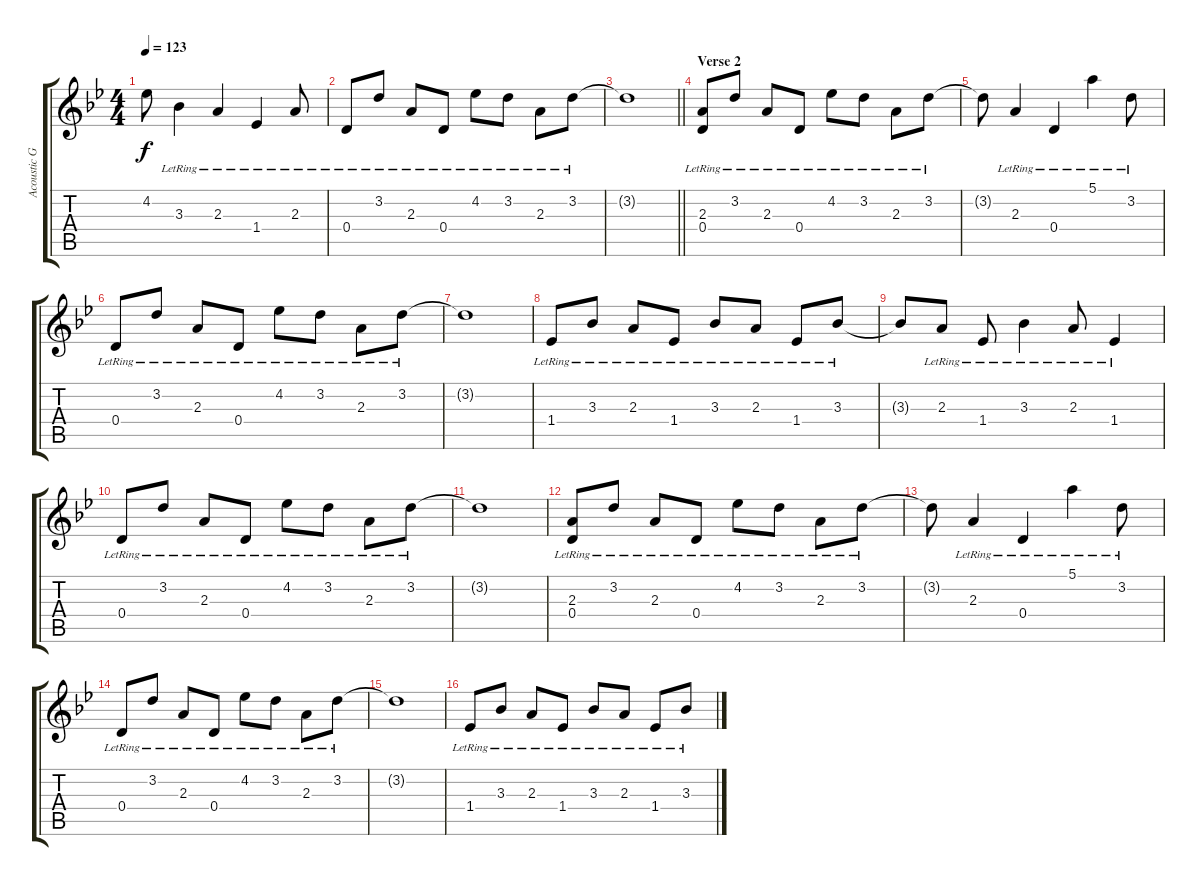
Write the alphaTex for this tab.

\track ("Acoustic Guitar" "Acoustic G") {instrument acousticguitarsteel}
\staff {score tabs}
\tuning (E4 B3 G3 D3 A2 E2) {hide}
\ts (4 4)
\tempo 123
\clef g2
\ks bb
4.2{t}.8{dy f} 3.3{lr}.4 2.3{lr}.4 1.4{lr}.4 2.3{lr}.8 |
0.4{lr}.8 3.2{lr}.8 2.3{lr}.8 0.4{lr}.8 4.2{lr}.8 3.2{lr}.8 2.3{lr}.8 3.2{lr}.8 |
\barLineRight lightlight
3.2{t}.1 |
\section ("" "Verse 2")
(2.3{lr} 0.4{lr}).8 3.2{lr}.8 2.3{lr}.8 0.4{lr}.8 4.2{lr}.8 3.2{lr}.8 2.3{lr}.8 3.2{lr}.8 |
3.2{t}.8 2.3{lr}.4 0.4{lr}.4 5.1{lr}.4 3.2{lr}.8 |
0.4{lr}.8 3.2{lr}.8 2.3{lr}.8 0.4{lr}.8 4.2{lr}.8 3.2{lr}.8 2.3{lr}.8 3.2{lr}.8 |
3.2{t}.1 |
1.4{lr}.8 3.3{lr}.8 2.3{lr}.8 1.4{lr}.8 3.3{lr}.8 2.3{lr}.8 1.4{lr}.8 3.3{lr}.8 |
3.3{t}.8 2.3{lr}.8 1.4{lr}.8 3.3{lr}.4 2.3{lr}.8 1.4{lr}.4 |
0.4{lr}.8 3.2{lr}.8 2.3{lr}.8 0.4{lr}.8 4.2{lr}.8 3.2{lr}.8 2.3{lr}.8 3.2{lr}.8 |
3.2{t}.1 |
(2.3{lr} 0.4{lr}).8 3.2{lr}.8 2.3{lr}.8 0.4{lr}.8 4.2{lr}.8 3.2{lr}.8 2.3{lr}.8 3.2{lr}.8 |
3.2{t}.8 2.3{lr}.4 0.4{lr}.4 5.1{lr}.4 3.2{lr}.8 |
0.4{lr}.8 3.2{lr}.8 2.3{lr}.8 0.4{lr}.8 4.2{lr}.8 3.2{lr}.8 2.3{lr}.8 3.2{lr}.8 |
3.2{t}.1 |
1.4{lr}.8 3.3{lr}.8 2.3{lr}.8 1.4{lr}.8 3.3{lr}.8 2.3{lr}.8 1.4{lr}.8 3.3{lr}.8
